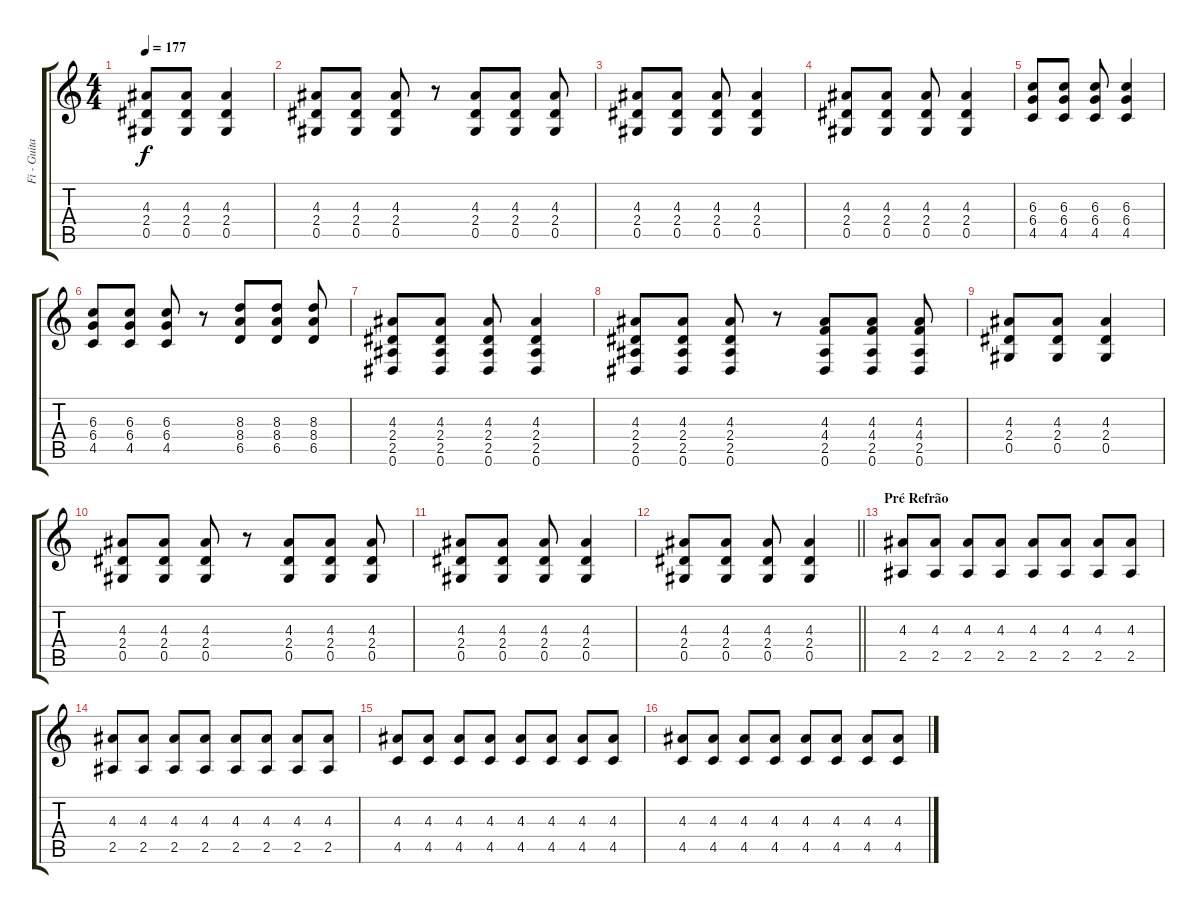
\track ("Fi - Guitarra" "Fi - Guita") {instrument distortionguitar}
\staff {score tabs}
\tuning (Eb4 Bb3 Gb3 Db3 Ab2 Eb2) {hide}
\ts (4 4)
\tempo 177
\clef g2
\ks c
(4.3 2.4 0.5).8{dy f} (4.3 2.4 0.5).8 (4.3 2.4 0.5).4 |
(4.3 2.4 0.5).8 (4.3 2.4 0.5).8 (4.3 2.4 0.5).8 r.8 (4.3 2.4 0.5).8 (4.3 2.4 0.5).8 (4.3 2.4 0.5).8 |
(4.3 2.4 0.5).8 (4.3 2.4 0.5).8 (4.3 2.4 0.5).8 (4.3 2.4 0.5).4 |
(4.3 2.4 0.5).8 (4.3 2.4 0.5).8 (4.3 2.4 0.5).8 (4.3 2.4 0.5).4 |
(6.3 6.4 4.5).8 (6.3 6.4 4.5).8 (6.3 6.4 4.5).8 (6.3 6.4 4.5).4 |
(6.3 6.4 4.5).8 (6.3 6.4 4.5).8 (6.3 6.4 4.5).8 r.8 (8.3 8.4 6.5).8 (8.3 8.4 6.5).8 (8.3 8.4 6.5).8 |
(4.3 2.4 2.5 0.6).8 (4.3 2.4 2.5 0.6).8 (4.3 2.4 2.5 0.6).8 (4.3 2.4 2.5 0.6).4 |
(4.3 2.4 2.5 0.6).8 (4.3 2.4 2.5 0.6).8 (4.3 2.4 2.5 0.6).8 r.8 (4.3 4.4 2.5 0.6).8 (4.3 4.4 2.5 0.6).8 (4.3 4.4 2.5 0.6).8 |
(4.3 2.4 0.5).8 (4.3 2.4 0.5).8 (4.3 2.4 0.5).4 |
(4.3 2.4 0.5).8 (4.3 2.4 0.5).8 (4.3 2.4 0.5).8 r.8 (4.3 2.4 0.5).8 (4.3 2.4 0.5).8 (4.3 2.4 0.5).8 |
(4.3 2.4 0.5).8 (4.3 2.4 0.5).8 (4.3 2.4 0.5).8 (4.3 2.4 0.5).4 |
\barLineRight lightlight
(4.3 2.4 0.5).8 (4.3 2.4 0.5).8 (4.3 2.4 0.5).8 (4.3 2.4 0.5).4 |
\section ("" "Pré Refrão")
(4.3 2.5).8 (4.3 2.5).8 (4.3 2.5).8 (4.3 2.5).8 (4.3 2.5).8 (4.3 2.5).8 (4.3 2.5).8 (4.3 2.5).8 |
(4.3 2.5).8 (4.3 2.5).8 (4.3 2.5).8 (4.3 2.5).8 (4.3 2.5).8 (4.3 2.5).8 (4.3 2.5).8 (4.3 2.5).8 |
(4.3 4.5).8 (4.3 4.5).8 (4.3 4.5).8 (4.3 4.5).8 (4.3 4.5).8 (4.3 4.5).8 (4.3 4.5).8 (4.3 4.5).8 |
(4.3 4.5).8 (4.3 4.5).8 (4.3 4.5).8 (4.3 4.5).8 (4.3 4.5).8 (4.3 4.5).8 (4.3 4.5).8 (4.3 4.5).8
